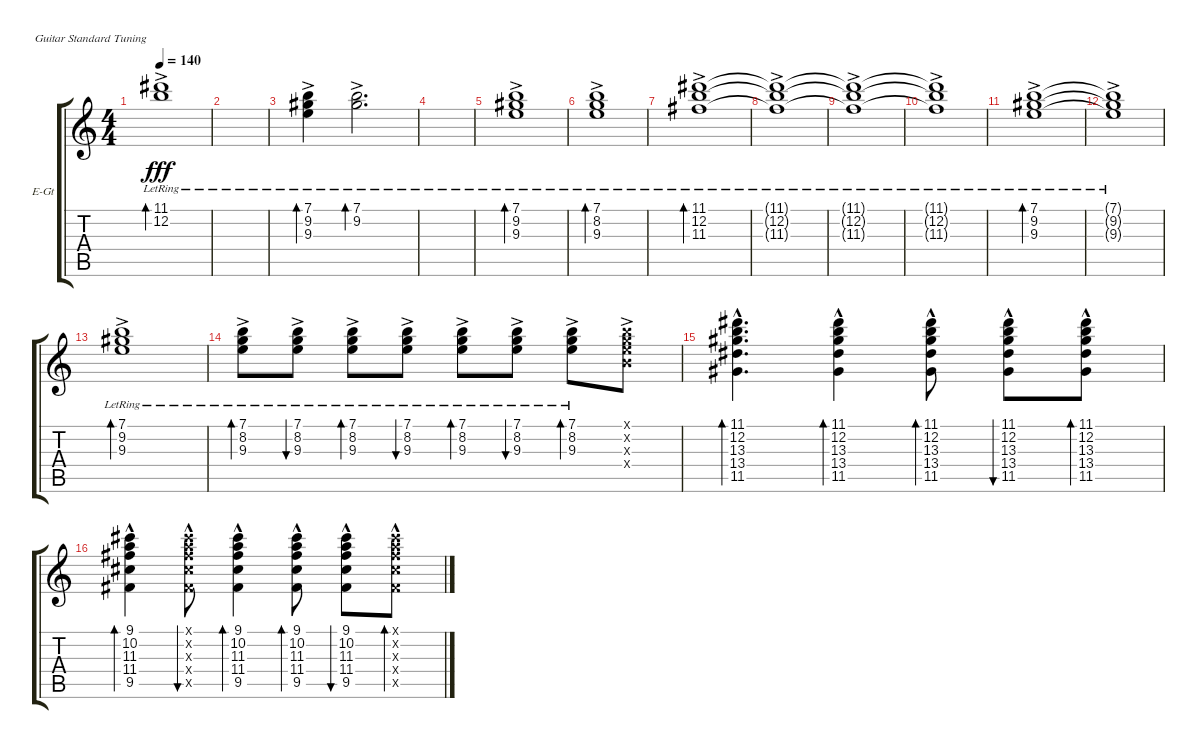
\defaultSystemsLayout 4
\bracketExtendMode groupsimilarinstruments
\firstSystemTrackNameOrientation horizontal
\otherSystemsTrackNameOrientation horizontal
\track ("Turner" "E-Gt") {instrument electricguitarclean}
\staff {score tabs}
\tuning (E4 B3 G3 D3 A2 E2)
\ts (4 4)
\tempo 140
\clef g2
\ks c
(11.1{ac lr} 12.2{ac lr}).1{bd 67 dy fff} |
|
(7.1{ac lr} 9.2{ac lr} 9.3{ac lr}).4{bd 65} (7.1{ac lr} 9.2{ac lr}).2{d bd 65} |
|
(7.1{ac lr} 9.2{ac lr} 9.3{ac lr}).1{bd 64} |
(7.1{ac lr} 8.2{ac lr} 9.3{ac lr}).1{bd 64} |
(11.1{ac lr} 12.2{ac lr} 11.3{ac lr}).1{bd 61} |
(11.1{ac lr t} 12.2{ac lr t} 11.3{ac lr t}).1 |
(11.3{ac lr t} 12.2{ac lr t} 11.1{ac lr t}).1 |
(11.1{ac lr t} 12.2{ac lr t} 11.3{ac lr t}).1 |
(7.1{ac lr} 9.2{ac lr} 9.3{ac lr}).1{bd 61} |
(7.1{ac lr t} 9.2{ac lr t} 9.3{ac lr t}).1 |
(7.1{ac lr} 9.2{ac lr} 9.3{ac lr}).1{bd 61} |
(7.1{ac lr} 8.2{ac lr} 9.3{ac lr}).8{bd 60} (7.1{ac lr} 8.2{ac lr} 9.3{ac lr}).8{bu 58} (7.1{ac lr} 8.2{ac lr} 9.3{ac lr}).8{bd 59} (7.1{ac lr} 8.2{ac lr} 9.3{ac lr}).8{bu 58} (7.1{ac lr} 8.2{ac lr} 9.3{ac lr}).8{bd 58} (7.1{ac lr} 8.2{ac lr} 9.3{ac lr}).8{bu 58} (7.1{ac lr} 8.2{ac lr} 9.3{ac lr}).8{bd 58} (7.1{ac x} 8.2{ac x} 9.3{ac x} 9.4{ac x}).8 |
(11.5{hac} 13.4{hac} 13.3{hac} 12.2{hac} 11.1{hac}).4{d bd 57} (11.5{hac} 13.4{hac} 13.3{hac} 12.2{hac} 11.1{hac}).4{bd 55} (11.5{hac} 13.4{hac} 13.3{hac} 12.2{hac} 11.1{hac}).8{bd 54} (11.5{hac} 13.4{hac} 13.3{hac} 12.2{hac} 11.1{hac}).8{bu 53} (11.5{hac} 13.4{hac} 13.3{hac} 12.2{hac} 11.1{hac}).8{bd 52} |
(9.5{hac} 9.1{hac} 10.2{hac} 11.3{hac} 11.4{hac}).4{bd 51} (9.5{hac x} 9.1{hac x} 10.2{hac x} 11.3{hac x} 11.4{hac x}).8{bu 51} (9.5{hac} 9.1{hac} 10.2{hac} 11.3{hac} 11.4{hac}).4{bd 51} (9.5{hac} 9.1{hac} 10.2{hac} 11.3{hac} 11.4{hac}).8{bd 51} (9.5{hac} 9.1{hac} 10.2{hac} 11.3{hac} 11.4{hac}).8{bu 51} (9.5{hac x} 11.4{hac x} 11.3{hac x} 10.2{hac x} 9.1{hac x}).8{bd 51}
